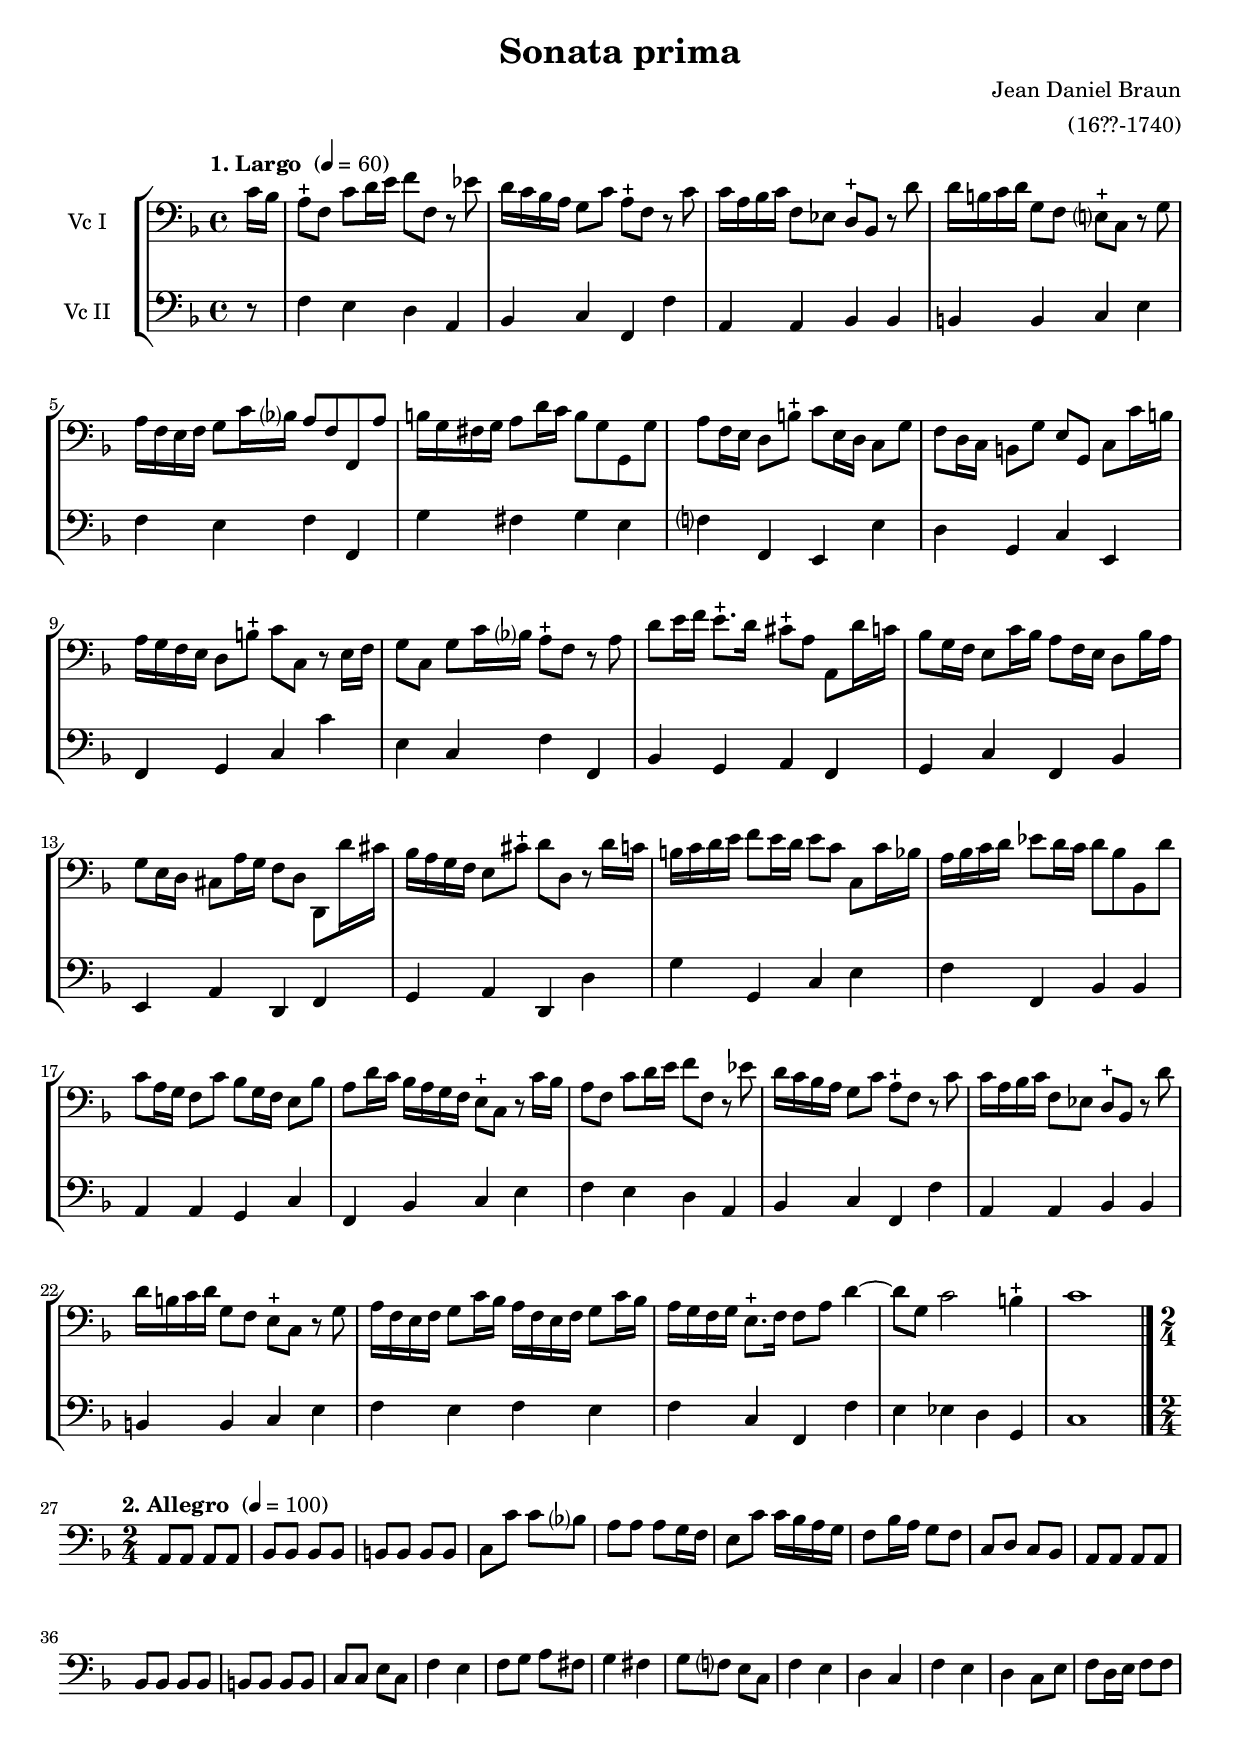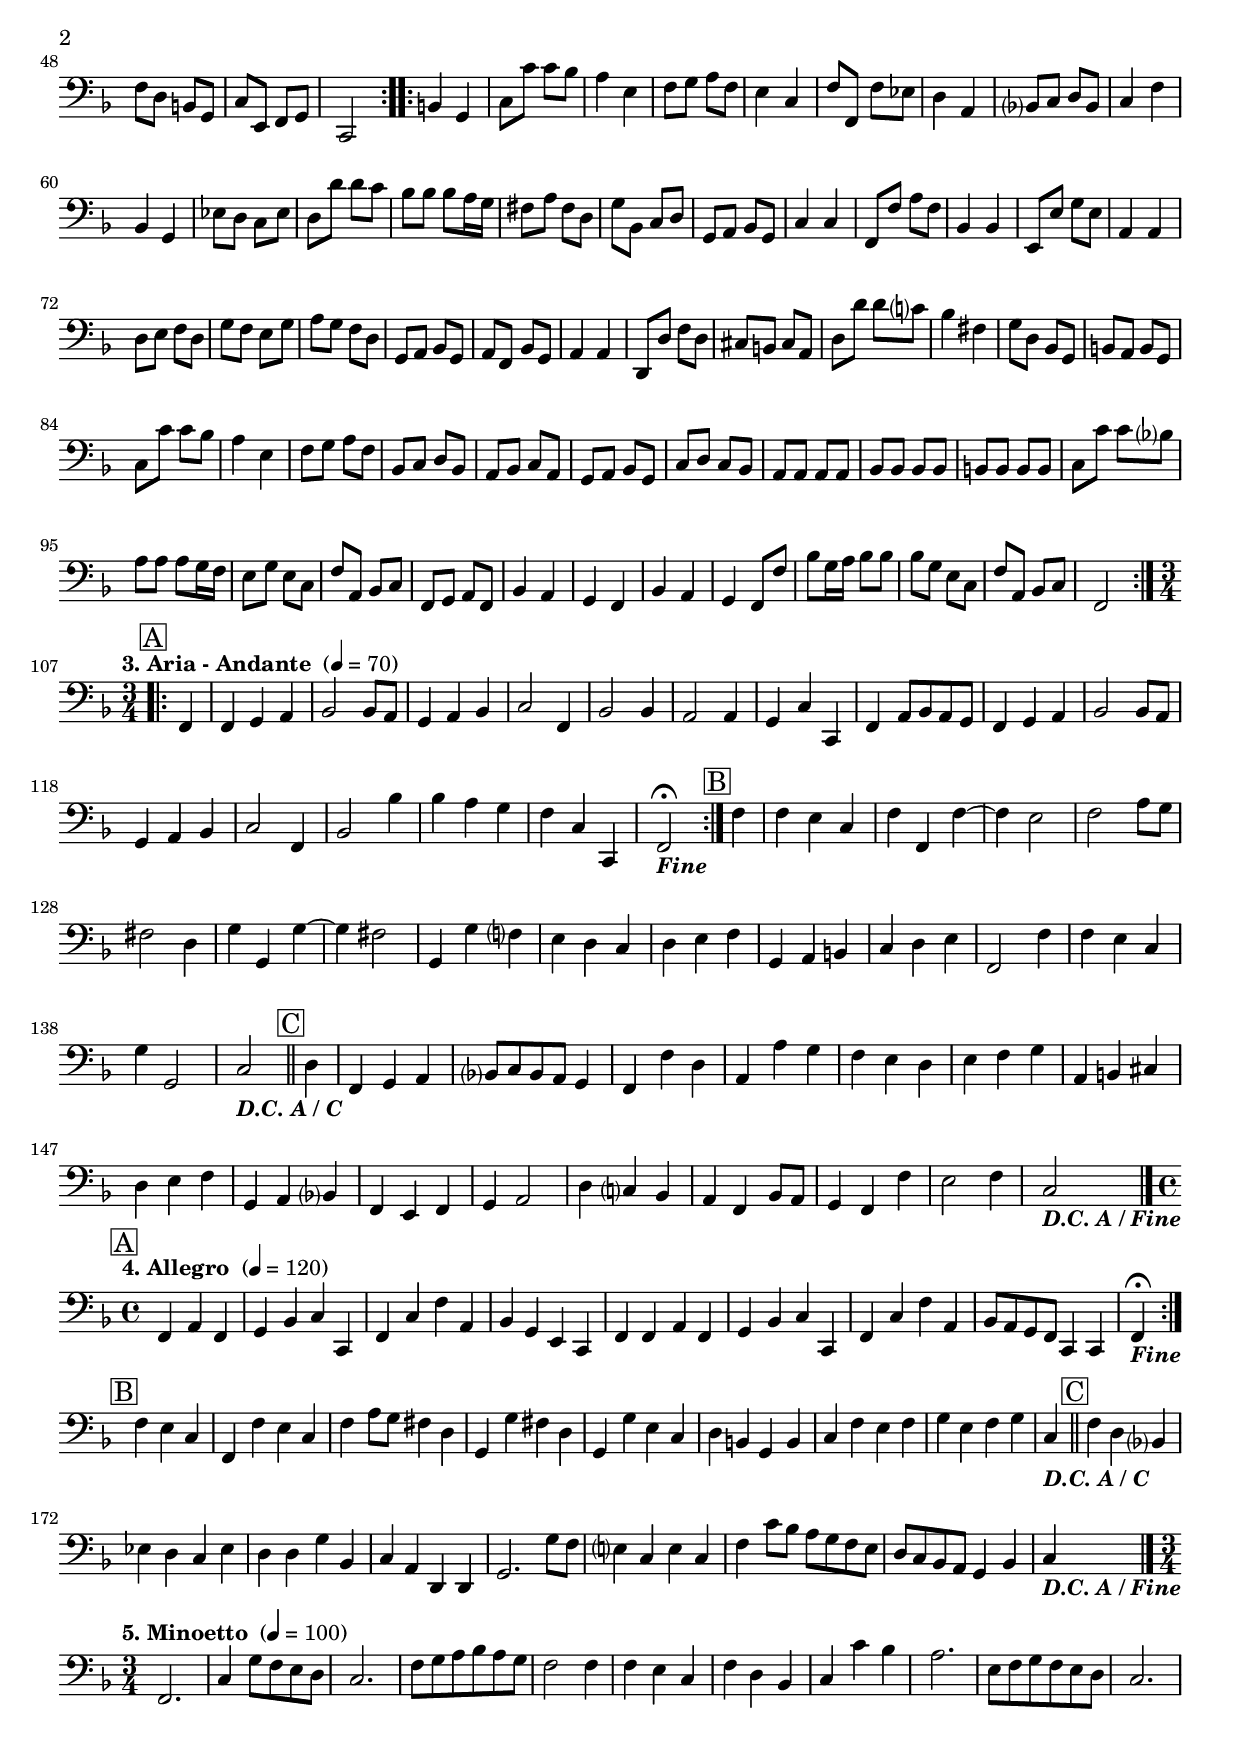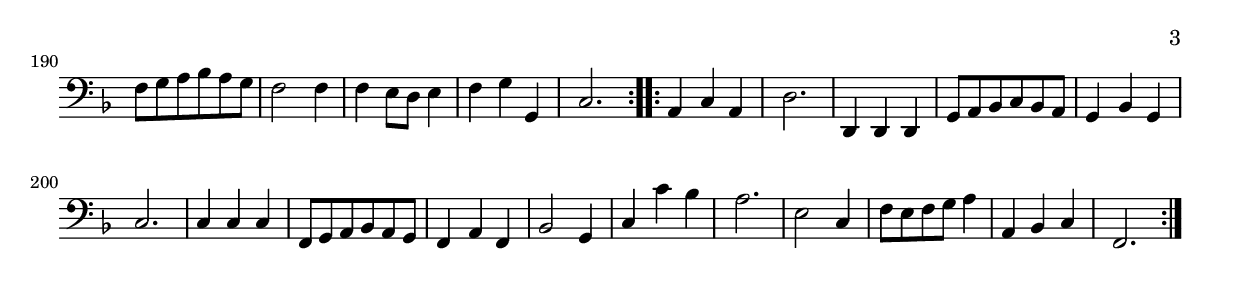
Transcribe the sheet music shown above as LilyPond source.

\version "2.14.2"
\include "deutsch.ly"

#(set-global-staff-size 19)

\header {
  title = "Sonata prima"
  composer = "Jean Daniel Braun"
  arranger = "(16??-1740)"
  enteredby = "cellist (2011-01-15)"
}

voiceconsts = {
  \key f \major
  \clef "bass"
% \numericTimeSignature
  \compressFullBarRests
}

%minstr = "harpsichord"
%mihi = "clarinet"
%minstr = "accordion"
milo = "bassoon"

dcac = \markup \italic \bold "D.C. A / C"
dcaf = \markup \italic \bold "D.C. A / Fine"
fine = \markup \italic \bold "Fine"

va = \relative c' {
  \voiceconsts

  \tempo "1. Largo " 4=60
  \partial 8 c16 b
  a8-+ f c' d16 e f8 f, r es'
  d16 c b a g8 c a-+ f r c'
  c16 a b c f,8 es d-+ b r d'
  d16 h c d g,8 f e?-+ c r g'

  a16 f e f g8 c16 b? a8 f f, a'
  h16 g fis g a8 d16 c h8 g g, g'
  a f16 e d8 h'-+ c e,16 d c8 g'
  f d16 c h8 g' e g, c c'16 h

  a g f e d8 h'-+ c c, r e16 f
  g8 c, g' c16 b? a8-+ f r a
  d e16 f e8.-+ d16 cis8-+ a a, d'16 c
  b8 g16 f e8 c'16 b a8 f16 e d8 b'16 a

  g8 e16 d cis8 a'16 g f8 d d, d''16 cis
  b a g f e8 cis'-+ d d, r d'16 c
  h c d e f8 e16 d e8 c c, c'16 b
  a b c d es8 d16 c d8 b b, d'

  c a16 g f8 c' b g16 f e8 b'
  a d16 c b a g f e8-+ c r c'16 b
  a8 f c' d16 e f8 f, r es'
  d16 c b a g8 c a-+ f r c'
  c16 a b c f,8 es d-+ b r d'

  d16 h c d g,8 f e-+ c r g'
  a16 f e f g8 c16 b a f e f g8 c16 b
  a g f g e8.-+ f16 f8 a d4~
  d8 g, c2 h4-+
  c1 \bar "|."
}

vb = \relative c {
  \voiceconsts

  \tempo "1. Largo " 4=60
  \partial 8 r8
  f4 e d a
  b c f, f'
  a, a b b
  h h c e

  f e f f,
  g' fis g e
  f? f, e e'
  d g, c e,

  f g c c'
  e, c f f,
  b g a f
  g c f, b

  e, a d, f
  g a d, d'
  g g, c e
  f f, b b

  a a g c
  f, b c e
  f e d a
  b c f, f'
  a, a b b

  h h c e
  f e f e
  f c f, f'
  e es d g,
  c1 \bar "|."

  \break \tempo "2. Allegro " 4=100 \time 2/4
  \repeat volta 2 {
    a8 a a a
    b b b b
    h h h h
    c c' c b?
    a a a g16 f
    e8 c' c16 b a g
    f8 b16 a g8 f
    c d c b

    a a a a
    b b b b
    h h h h
    c c e c
    f4 e
    f8 g a fis
    g4 fis
    g8 f? e c
    f4 e

    d c
    f e
    d c8 e
    f d16 e f8 f
    f d h g
    c e, f g
    c,2
  }

  \repeat volta 2 {
    h'4 g
    c8 c' c b
    a4 e

    f8 g a f
    e4 c
    f8 f, f' es
    d4 a
    b?8 c d b
    c4 f
    b, g
    es'8 d c es
    d d' d c

    b b b a16 g
    fis8 a fis d
    g b, c d
    g, a b g
    c4 c
    f,8 f' a f
    b,4 b
    e,8 e' g e
    a,4 a

    d8 e f d
    g f e g
    a g f d
    g, a b g
    a f b g
    a4 a
    d,8 d' f d
    cis h cis a
    d d' d c?

    b4 fis
    g8 d b g
    h a h g
    c c' c b
    a4 e
    f8 g a f
    b, c d b
    a b c a

    g a b g
    c d c b
    a a a a
    b b b b
    h h h h
    c c' c b?
    a a a g16 f
    e8 g e c
    f a, b c

    f, g a f
    b4 a
    g f
    b a
    g f8 f'
    b g16 a b8 b
    b g e c
    f a, b c
    f,2
  }

  \break \tempo "3. Aria - Andante " 4=70 \time 3/4
  \repeat volta 2 {
    \partial 4 \mark \markup \box "A" f4
    f g a
    b2 b8 a
    g4 a b
    c2 f,4
    b2 b4
    a2 a4
    g c c,
    f a8 b a g

    f4 g a
    b2 b8 a
    g4 a b
    c2 f,4
    b2 b'4
    b a g
    f c c,
    f2\fermata_\fine
  }
  \partial 4 \mark \markup \box "B" f'4

  f e c
  f f, f'~
  f e2
  f a8 g
  fis2 d4
  g g, g'~
  g fis2
  g,4 g' f?

  e d c
  d e f
  g, a h
  c d e
  f,2 f'4
  f e c
  g' g,2
  c_\dcac \bar "||"

  \partial 4 \mark \markup \box "C" d4
  f, g a
  b?8 c b a g4
  f f' d
  a a' g
  f e d
  e f g
  a, h cis
  d e f

  g, a b?
  f e f
  g a2
  d4 c? b
  a f b8 a
  g4 f f'
  e2 f4
  c2_\dcaf \bar "|."

  \break \tempo "4. Allegro " 4=120 \time 4/4
  \repeat volta 2 {
    \partial 2. \mark \markup \box "A" f,4 a f
    g b c c,
    f c' f a,
    b g e c
    f f a f
    g b c c,
    f c' f a,

    b8 a g f c4 c
    f\fermata_\fine
  }
  \partial 2. \mark \markup \box "B" f' e c
  f, f' e c
  f a8 g fis4 d
  g, g' fis d
  g, g' e c

  d h g h
  c f e f
  g e f g
  c,_\dcac \bar "||"
  \partial 2. \mark \markup \box "C" f d b?
  es d c es
  d d g b,

  c a d, d
  g2. g'8 f
  e?4 c e c
  f c'8 b a g f e
  d c b a g4 b
  c_\dcaf \bar "|."

  \break \tempo "5. Minoetto " 4=100 \time 3/4
  \repeat volta 2 {
    \partial 2. f,2.
    c'4 g'8 f e d
    c2.
    f8 g a b a g
    f2 f4
    f e c
    f d b
    c c' b

    a2.
    e8 f g f e d
    c2.
    f8 g a b a g
    f2 f4
    f e8 d e4
    f g g,
    c2.
  }

  \repeat volta 2 {
    a4 c a
    d2.
    d,4 d d
    g8 a b c b a
    g4 b g
    c2.
    c4 c c
    f,8 g a b a g

    f4 a f
    b2 g4
    c c' b
    a2.
    e2 c4
    f8 e f g a4
    a, b c
    f,2.
  }
}


music = \new StaffGroup <<
      \new Staff {
	\set Staff.midiInstrument = \milo
	\set Staff.instrumentName = #"Vc I"
	\transpose f f { \va }
      }

      \new Staff {
	\set Staff.midiInstrument = \milo
	\set Staff.instrumentName = #"Vc II"
	\transpose f f { \vb }
      }
>>

\book {
  \score {
    \music
    \layout {}
  }

  \score {
    \unfoldRepeats \music

    \midi {
      \context {
        \Score
      }
    }
  }
}
